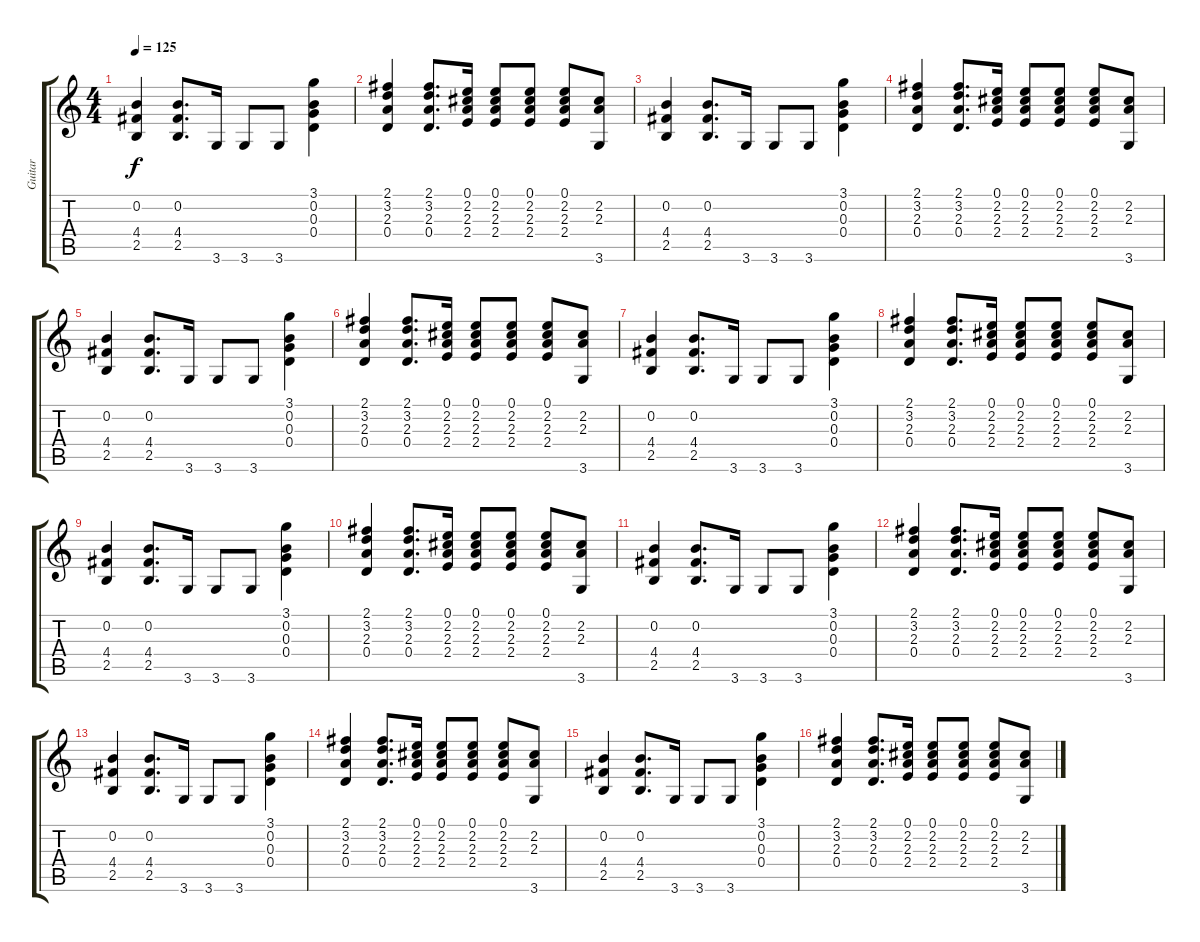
\track ("Guitar" "Guitar") {instrument overdrivenguitar}
\staff {score tabs}
\tuning (E4 B3 G3 D3 A2 E2) {hide}
\ts (4 4)
\tempo 125
\clef g2
\ks c
(0.2 4.4 2.5).4{dy f} (0.2 4.4 2.5).8{d} 3.6.16 3.6.8 3.6.8 (3.1 0.2 0.3 0.4).4 |
(2.1 3.2 2.3 0.4).4 (2.1 3.2 2.3 0.4).8{d} (0.1 2.2 2.3 2.4).16 (0.1 2.2 2.3 2.4).8 (0.1 2.2 2.3 2.4).8 (0.1 2.2 2.3 2.4).8 (2.2 2.3 3.6).8 |
(0.2 4.4 2.5).4 (0.2 4.4 2.5).8{d} 3.6.16 3.6.8 3.6.8 (3.1 0.2 0.3 0.4).4 |
(2.1 3.2 2.3 0.4).4 (2.1 3.2 2.3 0.4).8{d} (0.1 2.2 2.3 2.4).16 (0.1 2.2 2.3 2.4).8 (0.1 2.2 2.3 2.4).8 (0.1 2.2 2.3 2.4).8 (2.2 2.3 3.6).8 |
(0.2 4.4 2.5).4 (0.2 4.4 2.5).8{d} 3.6.16 3.6.8 3.6.8 (3.1 0.2 0.3 0.4).4 |
(2.1 3.2 2.3 0.4).4 (2.1 3.2 2.3 0.4).8{d} (0.1 2.2 2.3 2.4).16 (0.1 2.2 2.3 2.4).8 (0.1 2.2 2.3 2.4).8 (0.1 2.2 2.3 2.4).8 (2.2 2.3 3.6).8 |
(0.2 4.4 2.5).4 (0.2 4.4 2.5).8{d} 3.6.16 3.6.8 3.6.8 (3.1 0.2 0.3 0.4).4 |
(2.1 3.2 2.3 0.4).4 (2.1 3.2 2.3 0.4).8{d} (0.1 2.2 2.3 2.4).16 (0.1 2.2 2.3 2.4).8 (0.1 2.2 2.3 2.4).8 (0.1 2.2 2.3 2.4).8 (2.2 2.3 3.6).8 |
(0.2 4.4 2.5).4 (0.2 4.4 2.5).8{d} 3.6.16 3.6.8 3.6.8 (3.1 0.2 0.3 0.4).4 |
(2.1 3.2 2.3 0.4).4 (2.1 3.2 2.3 0.4).8{d} (0.1 2.2 2.3 2.4).16 (0.1 2.2 2.3 2.4).8 (0.1 2.2 2.3 2.4).8 (0.1 2.2 2.3 2.4).8 (2.2 2.3 3.6).8 |
(0.2 4.4 2.5).4 (0.2 4.4 2.5).8{d} 3.6.16 3.6.8 3.6.8 (3.1 0.2 0.3 0.4).4 |
(2.1 3.2 2.3 0.4).4 (2.1 3.2 2.3 0.4).8{d} (0.1 2.2 2.3 2.4).16 (0.1 2.2 2.3 2.4).8 (0.1 2.2 2.3 2.4).8 (0.1 2.2 2.3 2.4).8 (2.2 2.3 3.6).8 |
(0.2 4.4 2.5).4 (0.2 4.4 2.5).8{d} 3.6.16 3.6.8 3.6.8 (3.1 0.2 0.3 0.4).4 |
(2.1 3.2 2.3 0.4).4 (2.1 3.2 2.3 0.4).8{d} (0.1 2.2 2.3 2.4).16 (0.1 2.2 2.3 2.4).8 (0.1 2.2 2.3 2.4).8 (0.1 2.2 2.3 2.4).8 (2.2 2.3 3.6).8 |
(0.2 4.4 2.5).4 (0.2 4.4 2.5).8{d} 3.6.16 3.6.8 3.6.8 (3.1 0.2 0.3 0.4).4 |
(2.1 3.2 2.3 0.4).4 (2.1 3.2 2.3 0.4).8{d} (0.1 2.2 2.3 2.4).16 (0.1 2.2 2.3 2.4).8 (0.1 2.2 2.3 2.4).8 (0.1 2.2 2.3 2.4).8 (2.2 2.3 3.6).8
